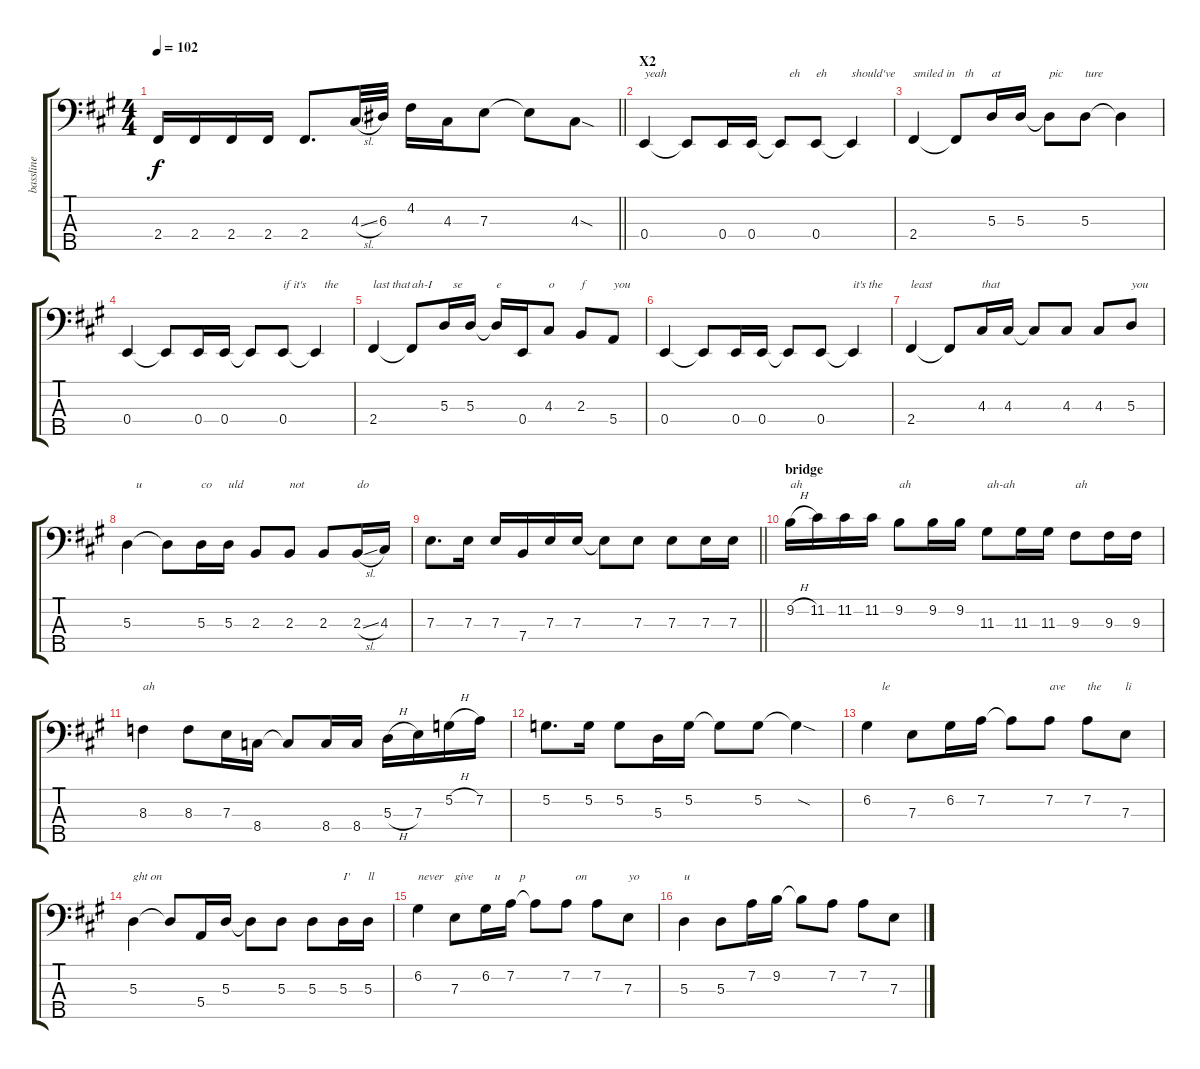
\track ("bassline" "bassline") {instrument electricbassfinger}
\staff {score tabs}
\tuning (G2 D2 A1 E1 B0) {hide}
\ts (4 4)
\tempo 102
\clef f4
\barLineRight lightlight
\ks a
2.4.16{dy f} 2.4.16 2.4.16 2.4.16 2.4.8{d} 4.3{sl}.32 6.3.32 4.2.16 4.3.16 7.3.8 7.3{t}.8 4.3{sod}.8 |
\section ("" "X2")
0.4.4{txt "yeah"} 0.4{t}.8 0.4.16 0.4.16 0.4{t}.8{txt "   eh"} 0.4.8{txt "eh"} 0.4{t}.4{txt "should've"} |
2.4.4{txt "smiled in"} 2.4{t}.8{txt "   th"} 5.3.16{txt "at"} 5.3.16 5.3{t}.8{txt "pic"} 5.3.8{txt "ture"} 5.3{t}.4 |
0.4.4 0.4{t}.8 0.4.16 0.4.16 0.4{t}.8 0.4.8{txt "if it's"} 0.4{t}.4{txt "   the"} |
2.4.4{txt "last that"} 2.4{t}.8{txt "ah-I"} 5.3.16{txt "   se"} 5.3.16 5.3{t}.16{txt "e"} 0.4.16 4.3.8{txt "o"} 2.3.8{txt "f"} 5.4.8{txt "you"} |
0.4.4 0.4{t}.8 0.4.16 0.4.16 0.4{t}.8 0.4.8 0.4{t}.4{txt "it's the"} |
2.4.4{txt "least"} 2.4{t}.8 4.3.16{txt "that"} 4.3.16 4.3{t}.8 4.3.8 4.3.8 5.3.8{txt "you"} |
5.3.4{txt "   u"} 5.3{t}.8 5.3.16{txt "co"} 5.3.16{txt "uld"} 2.3.8 2.3.8{txt "not"} 2.3.8 2.3{sl}.16{txt "do"} 4.3.16 |
\barLineRight lightlight
7.3.8{d} 7.3.16 7.3.16 7.4.16 7.3.16 7.3.16 7.3{t}.8 7.3.8 7.3.8 7.3.16 7.3.16 |
\section ("" "bridge")
9.2{h}.16{txt "ah"} 11.2.16 11.2.16 11.2.16 9.2.8{txt "ah"} 9.2.16 9.2.16 11.3.8{txt "ah-ah"} 11.3.16 11.3.16 9.3.8{txt "ah"} 9.3.16 9.3.16 |
8.3.4{txt "ah"} 8.3.8 7.3.16 8.4.16 8.4{t}.8 8.4.16 8.4.16 5.3{h}.16 7.3.16 5.2{h}.16 7.2.16 |
5.2.8{d} 5.2.16 5.2.8 5.3.16 5.2.16 5.2{t}.8 5.2.8 5.2{sod t}.4 |
6.2.4{txt "     le"} 7.3.8 6.2.16 7.2.16 7.2{t}.8 7.2.8{txt "ave"} 7.2.8{txt "the"} 7.3.8{txt "li"} |
5.3.4{txt "ght on"} 5.3{t}.8 5.4.16 5.3.16 5.3{t}.8 5.3.8 5.3.8 5.3.16{txt "I'"} 5.3.16{txt "ll"} |
6.2.4{txt "never"} 7.3.8{txt "give"} 6.2.16{txt "   u"} 7.2.16{txt "   p"} 7.2{t}.8 7.2.8{txt "   on"} 7.2.8 7.3.8{txt "yo"} |
5.3.4{txt "u"} 5.3.8 7.2.16 9.2.16 9.2{t}.8 7.2.8 7.2.8 7.3.8
